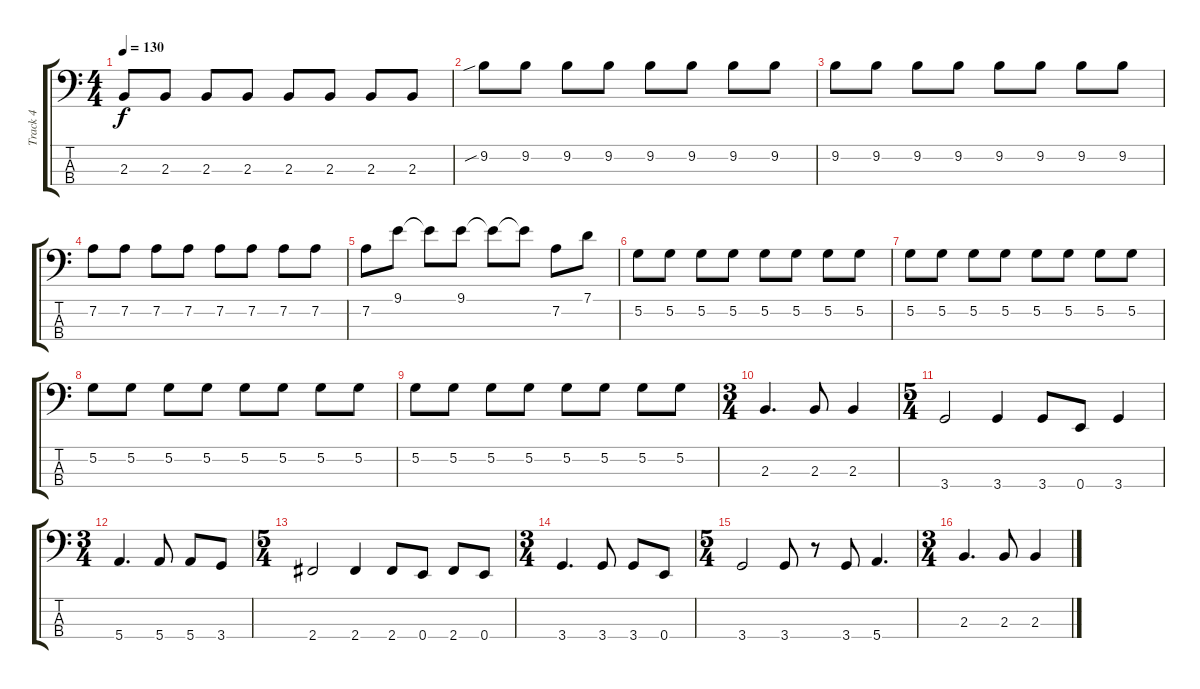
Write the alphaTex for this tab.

\track ("Track 4" "Track 4") {instrument electricbassfinger}
\staff {score tabs}
\tuning (G2 D2 A1 E1) {hide}
\ts (4 4)
\tempo 130
\clef f4
\ks c
2.3.8{dy f} 2.3.8 2.3.8 2.3.8 2.3.8 2.3.8 2.3.8 2.3.8 |
9.2{sib}.8 9.2.8 9.2.8 9.2.8 9.2.8 9.2.8 9.2.8 9.2.8 |
9.2.8 9.2.8 9.2.8 9.2.8 9.2.8 9.2.8 9.2.8 9.2.8 |
7.2.8 7.2.8 7.2.8 7.2.8 7.2.8 7.2.8 7.2.8 7.2.8 |
7.2.8 9.1.8 9.1{t}.8 9.1.8 9.1{t}.8 9.1{t}.8 7.2.8 7.1.8 |
5.2.8 5.2.8 5.2.8 5.2.8 5.2.8 5.2.8 5.2.8 5.2.8 |
5.2.8 5.2.8 5.2.8 5.2.8 5.2.8 5.2.8 5.2.8 5.2.8 |
5.2.8 5.2.8 5.2.8 5.2.8 5.2.8 5.2.8 5.2.8 5.2.8 |
5.2.8 5.2.8 5.2.8 5.2.8 5.2.8 5.2.8 5.2.8 5.2.8 |
\ts (3 4)
2.3.4{d} 2.3.8 2.3.4 |
\ts (5 4)
3.4.2 3.4.4 3.4.8 0.4.8 3.4.4 |
\ts (3 4)
5.4.4{d} 5.4.8 5.4.8 3.4.8 |
\ts (5 4)
2.4.2 2.4.4 2.4.8 0.4.8 2.4.8 0.4.8 |
\ts (3 4)
3.4.4{d} 3.4.8 3.4.8 0.4.8 |
\ts (5 4)
3.4.2 3.4.8 r.8 3.4.8 5.4.4{d} |
\ts (3 4)
2.3.4{d} 2.3.8 2.3.4
